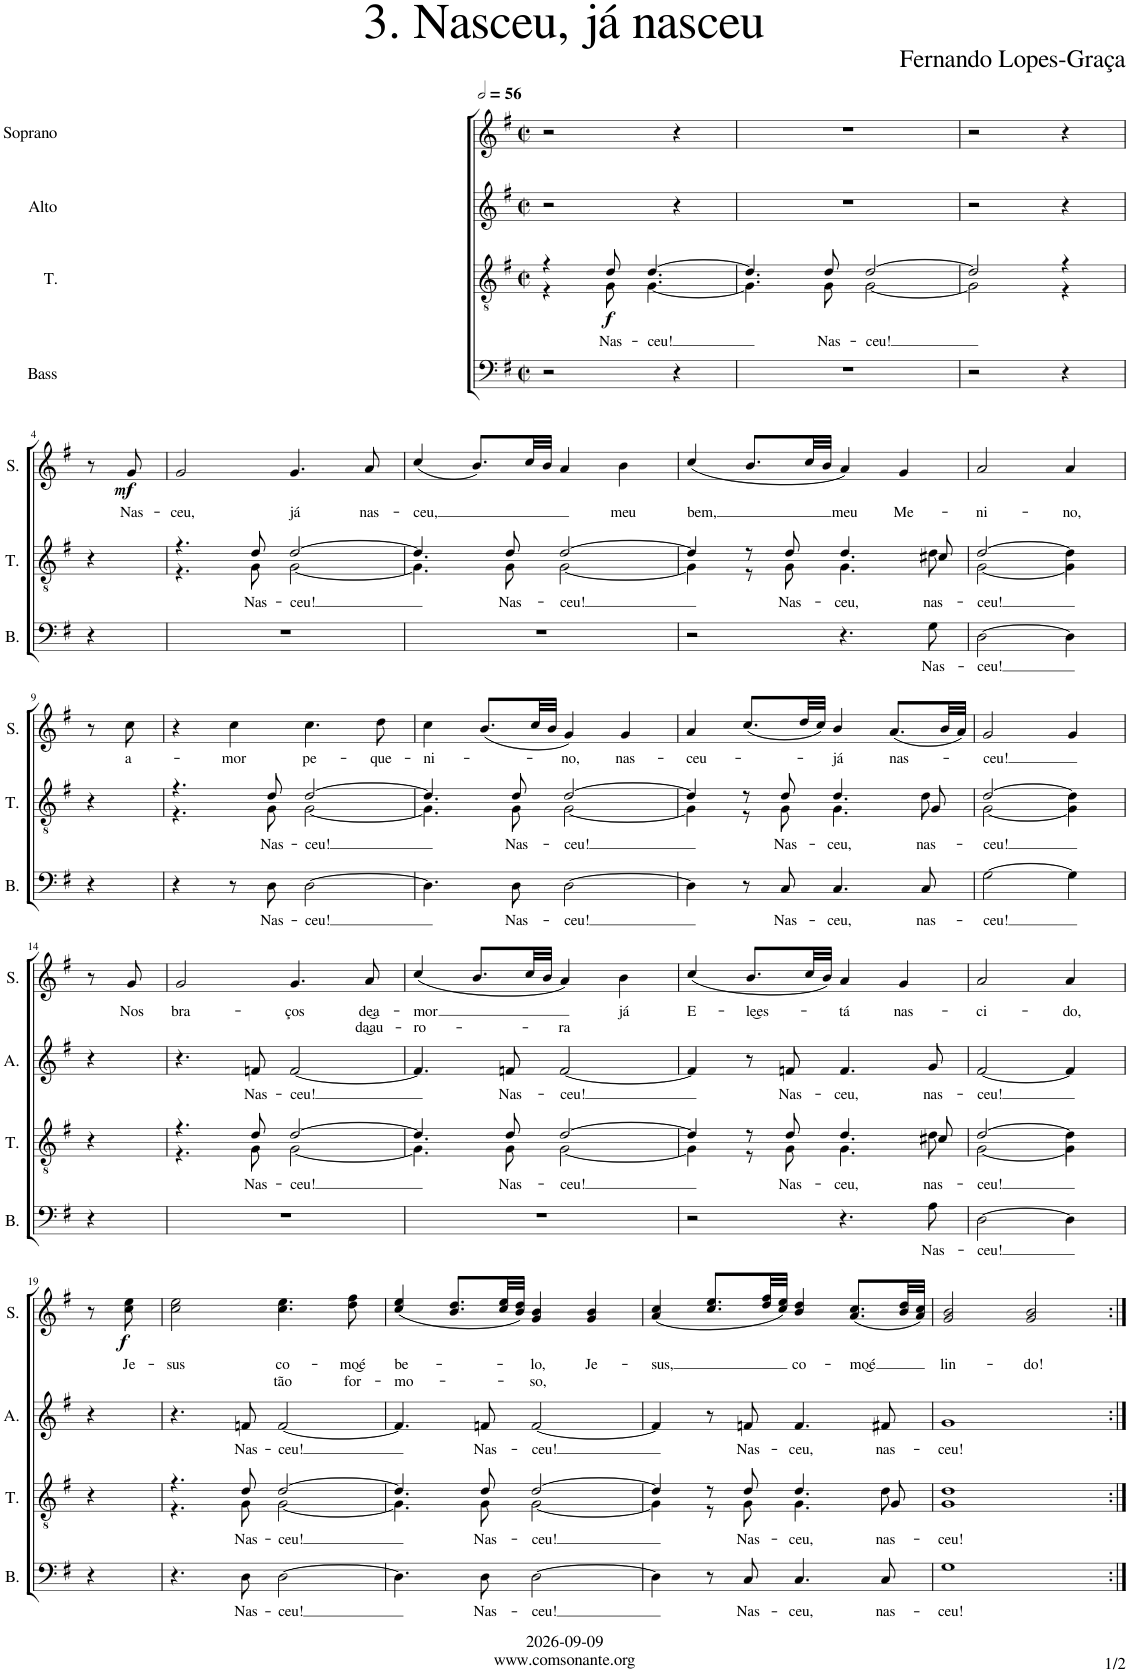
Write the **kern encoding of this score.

**kern	**text	**kern	**text	**dynam	**kern	**text	**kern	**text	**text	**dynam
*part4	*part4	*part3	*part3	*part3	*part2	*part2	*part1	*part1	*part1	*part1
*staff4	*staff4	*staff3	*staff3	*staff3	*staff2	*staff2	*staff1	*staff1	*staff1	*staff1
*I"Bass	*	*I"T.	*	*	*I"Alto	*	*I"Soprano	*	*	*
*I'B.	*	*I'T.	*	*	*I'A.	*	*I'S.	*	*	*
*clefF4	*	*clefGv2	*	*	*clefG2	*	*clefG2	*	*	*
*k[f#]	*	*k[f#]	*	*	*k[f#]	*	*k[f#]	*	*	*
*M2/2	*	*M2/2	*	*	*M2/2	*	*M2/2	*	*	*
*met(c|)	*	*met(c|)	*	*	*met(c|)	*	*met(c|)	*	*	*
=1	=1	=1	=1	=1	=1	=1	=1	=1	=1	=1
*	*	*^	*	*	*	*	*	*	*	*
2r	.	4r	4r	.	.	2r	.	2r	.	.	.
!	!	!	!	!LO:LY:b	!LO:DY:b	!	!	!	!	!	!
.	.	8G\	8d/	Nas-	f	.	.	.	.	.	.
!	!	!	!	!LO:LY:b	!	!	!	!	!	!	!
.	.	[4.G\	[4.d/	-ceu!	.	.	.	.	.	.	.
4r	.	.	.	.	.	4r	.	4r	.	.	.
=2	=2	=2	=2	=2	=2	=2	=2	=2	=2	=2	=2
*	*	*	*	*	*	*	*	*^	*	*	*
1r	.	4.G\]	4.d/]	.	.	1r	.	1r	2ryy	.	.	.
!	!	!	!	!LO:LY:b	!	!	!	!	!	!	!	!
.	.	8G\	8d/	Nas-	.	.	.	.	.	.	.	.
*	*	*	*	*	*	*	*	*MM112	*	*	*	*
!	!	!	!	!LO:LY:b	!	!	!	!	!	!	!	!
.	.	[2G\	[2d/	-ceu!	.	.	.	.	2ryy	.	.	.
*	*	*	*	*	*	*	*	*v	*v	*	*	*
=3	=3	=3	=3	=3	=3	=3	=3	=3	=3	=3	=3
2r	.	2G\]	2d/]	.	.	2r	.	2r	.	.	.
4r	.	4r	4r	.	.	4r	.	4r	.	.	.
*	*	*v	*v	*	*	*	*	*	*	*	*
!!LO:LB:g=z
=4	=4	=4	=4	=4	=4	=4	=4	=4	=4	=4
4r	.	4r	.	.	4r	.	8r	.	.	.
!	!	!	!	!	!	!	!	!LO:LY:b	!	!LO:DY:b
.	.	.	.	.	.	.	8g/	Nas-	.	mf
=5	=5	=5	=5	=5	=5	=5	=5	=5	=5	=5
*	*	*^	*	*	*	*	*	*	*	*
!	!	!	!	!	!	!	!	!	!LO:LY:b	!	!
1r	.	4.r	4.r	.	.	1r	.	2g/	-ceu,	.	.
!	!	!	!	!LO:LY:b	!	!	!	!	!	!	!
.	.	8d/	8G\	Nas-	.	.	.	.	.	.	.
!	!	!	!	!LO:LY:b	!	!	!	!	!LO:LY:b	!	!
.	.	[2d/	[2G\	-ceu!	.	.	.	4.g/	já	.	.
!	!	!	!	!	!	!	!	!	!LO:LY:b	!	!
.	.	.	.	.	.	.	.	8a/	nas-	.	.
=6	=6	=6	=6	=6	=6	=6	=6	=6	=6	=6	=6
!	!	!	!	!	!	!	!	!	!LO:LY:b	!	!
1r	.	4.d/]	4.G\]	.	.	1r	.	(4cc/	-ceu,	.	.
.	.	.	.	.	.	.	.	8.b/L)	.	.	.
!	!	!	!	!LO:LY:b	!	!	!	!	!	!	!
.	.	8d/	8G\	Nas-	.	.	.	.	.	.	.
.	.	.	.	.	.	.	.	32cc/LL	.	.	.
.	.	.	.	.	.	.	.	32b/JJJ	.	.	.
!	!	!	!	!LO:LY:b	!	!	!	!	!	!	!
.	.	[2d/	[2G\	-ceu!	.	.	.	4a/	.	.	.
!	!	!	!	!	!	!	!	!	!LO:LY:b	!	!
.	.	.	.	.	.	.	.	4b\	meu	.	.
=7	=7	=7	=7	=7	=7	=7	=7	=7	=7	=7	=7
!	!	!	!	!	!	!	!	!	!LO:LY:b	!	!
2r	.	4d/]	4G\]	.	.	1r	.	(4cc/	bem,	.	.
.	.	8r	8r	.	.	.	.	8.b/L	.	.	.
!	!	!	!	!LO:LY:b	!	!	!	!	!	!	!
.	.	8d/	8G\	Nas-	.	.	.	.	.	.	.
.	.	.	.	.	.	.	.	32cc/LL	.	.	.
.	.	.	.	.	.	.	.	32b/JJJ	.	.	.
!	!	!	!	!LO:LY:b	!	!	!	!	!LO:LY:b	!	!
4.r	.	4.d/	4.G\	-ceu,	.	.	.	4a/)	meu	.	.
!	!	!	!	!	!	!	!	!	!LO:LY:b	!	!
.	.	.	.	.	.	.	.	4g/	Me-	.	.
!	!LO:LY:b	!	!	!LO:LY:b	!	!	!	!	!	!	!
8G\	Nas-	8c#X/	8d\	nas-	.	.	.	.	.	.	.
=8	=8	=8	=8	=8	=8	=8	=8	=8	=8	=8	=8
!	!LO:LY:b	!	!	!LO:LY:b	!	!	!	!	!LO:LY:b	!	!
[2D\	-ceu!	[2d/	[2G\	-ceu!	.	2r	.	2a/	-ni-	.	.
!	!	!	!	!	!	!	!	!	!LO:LY:b	!	!
4D\]	.	4d\]	4G\]	.	.	4r	.	4a/	-no,	.	.
*	*	*v	*v	*	*	*	*	*	*	*	*
!!LO:LB:g=z
=9	=9	=9	=9	=9	=9	=9	=9	=9	=9	=9
4r	.	4r	.	.	4r	.	8r	.	.	.
!	!	!	!	!	!	!	!	!LO:LY:b	!	!
.	.	.	.	.	.	.	8cc\	a-	.	.
=10	=10	=10	=10	=10	=10	=10	=10	=10	=10	=10
*	*	*^	*	*	*	*	*	*	*	*
4r	.	4.r	4.r	.	.	1r	.	4r	.	.	.
!	!	!	!	!	!	!	!	!	!LO:LY:b	!	!
8r	.	.	.	.	.	.	.	4cc\	-mor	.	.
!	!LO:LY:b	!	!	!LO:LY:b	!	!	!	!	!	!	!
8D\	Nas-	8d/	8G\	Nas-	.	.	.	.	.	.	.
!	!LO:LY:b	!	!	!LO:LY:b	!	!	!	!	!LO:LY:b	!	!
[2D\	-ceu!	[2d/	[2G\	-ceu!	.	.	.	4.cc\	pe-	.	.
!	!	!	!	!	!	!	!	!	!LO:LY:b	!	!
.	.	.	.	.	.	.	.	8dd\	-que-	.	.
=11	=11	=11	=11	=11	=11	=11	=11	=11	=11	=11	=11
!	!	!	!	!	!	!	!	!	!LO:LY:b	!	!
4.D\]	.	4.d/]	4.G\]	.	.	1r	.	4cc\	-ni-	.	.
.	.	.	.	.	.	.	.	(8.b/L	.	.	.
!	!LO:LY:b	!	!	!LO:LY:b	!	!	!	!	!	!	!
8D\	Nas-	8d/	8G\	Nas-	.	.	.	.	.	.	.
.	.	.	.	.	.	.	.	32cc/LL	.	.	.
.	.	.	.	.	.	.	.	32b/JJJ	.	.	.
!	!LO:LY:b	!	!	!LO:LY:b	!	!	!	!	!LO:LY:b	!	!
[2D\	-ceu!	[2d/	[2G\	-ceu!	.	.	.	4g/)	-no,	.	.
!	!	!	!	!	!	!	!	!	!LO:LY:b	!	!
.	.	.	.	.	.	.	.	4g/	nas-	.	.
=12	=12	=12	=12	=12	=12	=12	=12	=12	=12	=12	=12
!	!	!	!	!	!	!	!	!	!LO:LY:b	!	!
4D\]	.	4d/]	4G\]	.	.	1r	.	4a/	-ceu-	.	.
8r	.	8r	8r	.	.	.	.	(8.cc/L	.	.	.
!	!LO:LY:b	!	!	!LO:LY:b	!	!	!	!	!	!	!
8C/	Nas-	8d/	8G\	Nas-	.	.	.	.	.	.	.
.	.	.	.	.	.	.	.	32dd/LL	.	.	.
.	.	.	.	.	.	.	.	32cc/JJJ)	.	.	.
!	!LO:LY:b	!	!	!LO:LY:b	!	!	!	!	!LO:LY:b	!	!
4.C/	-ceu,	4.d/	4.G\	-ceu,	.	.	.	4b/	-já	.	.
!	!	!	!	!	!	!	!	!	!LO:LY:b	!	!
.	.	.	.	.	.	.	.	(8.a/L	nas-	.	.
!	!LO:LY:b	!	!	!LO:LY:b	!	!	!	!	!	!	!
8C/	nas-	8G/	8d\	nas-	.	.	.	.	.	.	.
.	.	.	.	.	.	.	.	32b/LL	.	.	.
.	.	.	.	.	.	.	.	32a/JJJ)	.	.	.
=13	=13	=13	=13	=13	=13	=13	=13	=13	=13	=13	=13
!	!LO:LY:b	!	!	!LO:LY:b	!	!	!	!	!LO:LY:b	!	!
[2G\	-ceu!	[2d/	[2G\	-ceu!	.	2r	.	2g/	-ceu!	.	.
4G\]	.	4d\]	4G\]	.	.	4r	.	4g/	.	.	.
*	*	*v	*v	*	*	*	*	*	*	*	*
!!LO:LB:g=z
=14	=14	=14	=14	=14	=14	=14	=14	=14	=14	=14
4r	.	4r	.	.	4r	.	8r	.	.	.
!	!	!	!	!	!	!	!	!LO:LY:b	!	!
.	.	.	.	.	.	.	8g/	Nos	.	.
=15	=15	=15	=15	=15	=15	=15	=15	=15	=15	=15
*	*	*^	*	*	*	*	*	*	*	*
!	!	!	!	!	!	!	!	!	!LO:LY:b	!	!
1r	.	4.r	4.r	.	.	4.r	.	2g/	bra-	.	.
!	!	!	!	!LO:LY:b	!	!	!LO:LY:b	!	!	!	!
.	.	8d/	8G\	Nas-	.	8fn/	Nas-	.	.	.	.
!	!	!	!	!LO:LY:b	!	!	!LO:LY:b	!	!LO:LY:b	!	!
.	.	[2d/	[2G\	-ceu!	.	[2f/	-ceu!	4.g/	-ços	.	.
!	!	!	!	!	!	!	!	!	!LO:LY:b	!LO:LY:b	!
.	.	.	.	.	.	.	.	8a/	de͜a-	da͜au-	.
=16	=16	=16	=16	=16	=16	=16	=16	=16	=16	=16	=16
!	!	!	!	!	!	!	!	!	!LO:LY:b	!LO:LY:b	!
1r	.	4.d/]	4.G\]	.	.	4.f/]	.	(4cc/	-mor	-ro-	.
.	.	.	.	.	.	.	.	8.b/L	.	.	.
!	!	!	!	!LO:LY:b	!	!	!LO:LY:b	!	!	!	!
.	.	8d/	8G\	Nas-	.	8fn/	Nas-	.	.	.	.
.	.	.	.	.	.	.	.	32cc/LL	.	.	.
.	.	.	.	.	.	.	.	32b/JJJ	.	.	.
!	!	!	!	!LO:LY:b	!	!	!LO:LY:b	!	!	!LO:LY:b	!
.	.	[2d/	[2G\	-ceu!	.	[2f/	-ceu!	4a/)	.	-ra	.
!	!	!	!	!	!	!	!	!	!LO:LY:b	!	!
.	.	.	.	.	.	.	.	4b\	já	.	.
=17	=17	=17	=17	=17	=17	=17	=17	=17	=17	=17	=17
!	!	!	!	!	!	!	!	!	!LO:LY:b	!	!
2r	.	4d/]	4G\]	.	.	4f/]	.	(4cc/	E-	.	.
!	!	!	!	!	!	!	!	!	!LO:LY:b	!	!
.	.	8r	8r	.	.	8r	.	8.b/L	-le͜es-	.	.
!	!	!	!	!LO:LY:b	!	!	!LO:LY:b	!	!	!	!
.	.	8d/	8G\	Nas-	.	8fn/	Nas-	.	.	.	.
.	.	.	.	.	.	.	.	32cc/LL	.	.	.
.	.	.	.	.	.	.	.	32b/JJJ)	.	.	.
!	!	!	!	!LO:LY:b	!	!	!LO:LY:b	!	!LO:LY:b	!	!
4.r	.	4.d/	4.G\	-ceu,	.	4.f/	-ceu,	4a/	-tá	.	.
!	!	!	!	!	!	!	!	!	!LO:LY:b	!	!
.	.	.	.	.	.	.	.	4g/	nas-	.	.
!	!LO:LY:b	!	!	!LO:LY:b	!	!	!LO:LY:b	!	!	!	!
8A\	Nas-	8c#X/	8d\	nas-	.	8g/	nas-	.	.	.	.
=18	=18	=18	=18	=18	=18	=18	=18	=18	=18	=18	=18
!	!LO:LY:b	!	!	!LO:LY:b	!	!	!LO:LY:b	!	!LO:LY:b	!	!
[2D\	-ceu!	[2d/	[2G\	-ceu!	.	[2f#/	-ceu!	2a/	-ci-	.	.
!	!	!	!	!	!	!	!	!	!LO:LY:b	!	!
4D\]	.	4d\]	4G\]	.	.	4f#/]	.	4a/	-do,	.	.
*	*	*v	*v	*	*	*	*	*	*	*	*
!!LO:LB:g=z
=19	=19	=19	=19	=19	=19	=19	=19	=19	=19	=19
4r	.	4r	.	.	4r	.	8r	.	.	.
!	!	!	!	!	!	!	!	!LO:LY:b	!	!LO:DY:b
.	.	.	.	.	.	.	8cc\ 8ee\	Je-	.	f
=20	=20	=20	=20	=20	=20	=20	=20	=20	=20	=20
*	*	*^	*	*	*	*	*	*	*	*
!	!	!	!	!	!	!	!	!	!LO:LY:b	!	!
4.r	.	4.r	4.r	.	.	4.r	.	2cc\ 2ee\	-sus	.	.
!	!LO:LY:b	!	!	!LO:LY:b	!	!	!LO:LY:b	!	!	!	!
8D\	Nas-	8d/	8G\	Nas-	.	8fn/	Nas-	.	.	.	.
!	!LO:LY:b	!	!	!LO:LY:b	!	!	!LO:LY:b	!	!LO:LY:b	!LO:LY:b	!
[2D\	-ceu!	[2d/	[2G\	-ceu!	.	[2f/	-ceu!	4.cc\ 4.ee\	co-	tão	.
!	!	!	!	!	!	!	!	!	!LO:LY:b	!LO:LY:b	!
.	.	.	.	.	.	.	.	8dd\ 8ff#\	-mo͜é	for-	.
=21	=21	=21	=21	=21	=21	=21	=21	=21	=21	=21	=21
!	!	!	!	!	!	!	!	!	!LO:LY:b	!LO:LY:b	!
4.D\]	.	4.d/]	4.G\]	.	.	4.f/]	.	(4cc/ 4ee/	be-	-mo-	.
.	.	.	.	.	.	.	.	8.b/ 8.dd/L	.	.	.
!	!LO:LY:b	!	!	!LO:LY:b	!	!	!LO:LY:b	!	!	!	!
8D\	Nas-	8d/	8G\	Nas-	.	8fn/	Nas-	.	.	.	.
.	.	.	.	.	.	.	.	32cc/ 32ee/LL	.	.	.
.	.	.	.	.	.	.	.	32b/ 32dd/JJJ)	.	.	.
!	!LO:LY:b	!	!	!LO:LY:b	!	!	!LO:LY:b	!	!LO:LY:b	!LO:LY:b	!
[2D\	-ceu!	[2d/	[2G\	-ceu!	.	[2f/	-ceu!	4g/ 4b/	-lo,	-so,	.
!	!	!	!	!	!	!	!	!	!LO:LY:b	!	!
.	.	.	.	.	.	.	.	4g/ 4b/	Je-	.	.
=22	=22	=22	=22	=22	=22	=22	=22	=22	=22	=22	=22
!	!	!	!	!	!	!	!	!	!LO:LY:b	!	!
4D\]	.	4d/]	4G\]	.	.	4f/]	.	(4a/ 4cc/	-sus,	.	.
8r	.	8r	8r	.	.	8r	.	8.cc/ 8.ee/L	.	.	.
!	!LO:LY:b	!	!	!LO:LY:b	!	!	!LO:LY:b	!	!	!	!
8C/	Nas-	8d/	8G\	Nas-	.	8fn/	Nas-	.	.	.	.
.	.	.	.	.	.	.	.	32dd/ 32ff#/LL	.	.	.
.	.	.	.	.	.	.	.	32cc/ 32ee/JJJ)	.	.	.
!	!LO:LY:b	!	!	!LO:LY:b	!	!	!LO:LY:b	!	!LO:LY:b	!	!
4.C/	-ceu,	4.d/	4.G\	-ceu,	.	4.f/	-ceu,	4b/ 4dd/	co-	.	.
!	!	!	!	!	!	!	!	!	!LO:LY:b	!	!
.	.	.	.	.	.	.	.	(8.a/ 8.cc/L	-mo͜é	.	.
!	!LO:LY:b	!	!	!LO:LY:b	!	!	!LO:LY:b	!	!	!	!
8C/	nas-	8G/	8d\	nas-	.	8f#X/	nas-	.	.	.	.
.	.	.	.	.	.	.	.	32b/ 32dd/LL	.	.	.
.	.	.	.	.	.	.	.	32a/ 32cc/JJJ)	.	.	.
=23	=23	=23	=23	=23	=23	=23	=23	=23	=23	=23	=23
!	!LO:LY:b	!	!	!LO:LY:b	!	!	!LO:LY:b	!	!LO:LY:b	!	!
1G	-ceu!	1d	1G	-ceu!	.	1g	-ceu!	2g/ 2b/	lin-	.	.
!	!	!	!	!	!	!	!	!	!LO:LY:b	!	!
.	.	.	.	.	.	.	.	2g/ 2b/	-do!	.	.
*	*	*v	*v	*	*	*	*	*	*	*	*
=:|!	=:|!	=:|!	=:|!	=:|!	=:|!	=:|!	=:|!	=:|!	=:|!	=:|!
*-	*-	*-	*-	*-	*-	*-	*-	*-	*-	*-
